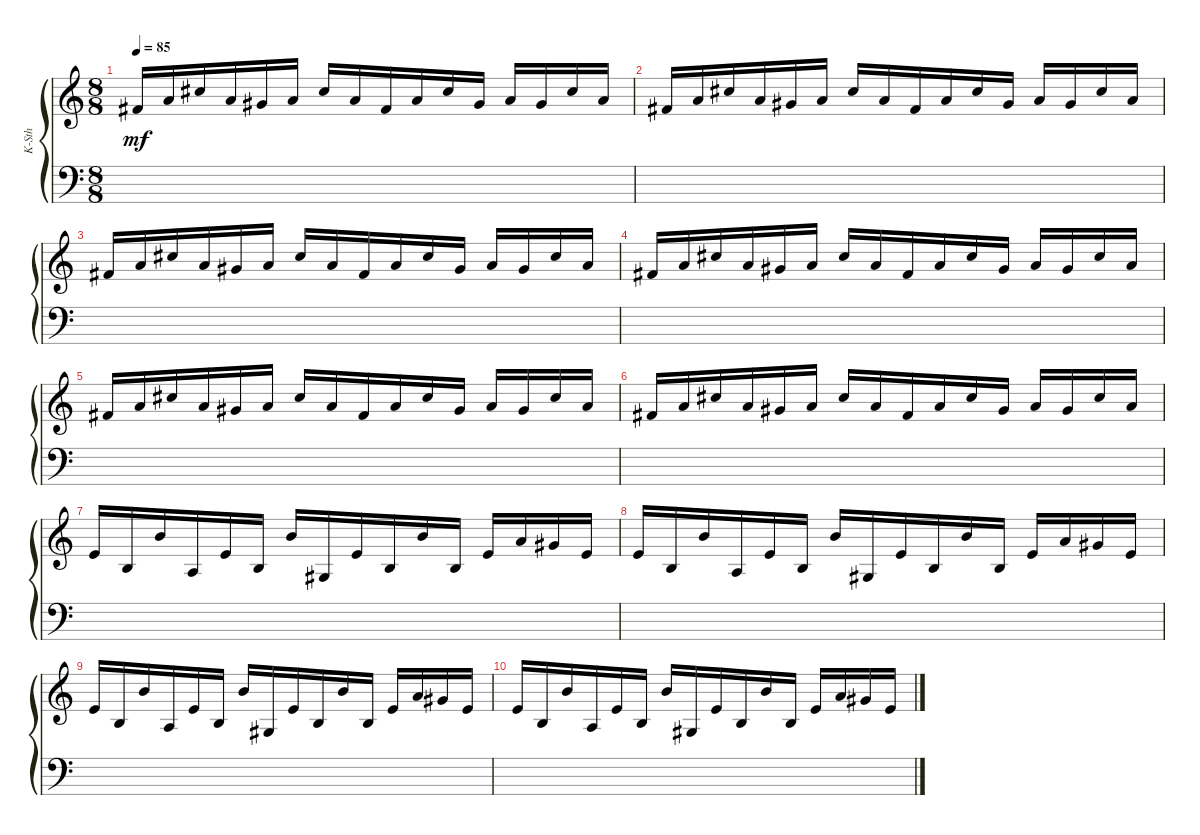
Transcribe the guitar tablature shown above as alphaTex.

\defaultSystemsLayout 4
\bracketExtendMode groupsimilarinstruments
\otherSystemsTrackNameOrientation horizontal
\track ("Synthesizer" "K-Sth") {instrument fx3crystal}
\staff {score}
\tuning (E4 B3 G3 D3 A2 E2)
\ts (8 8)
\tempo 85
\clef g2
\scale
0.472222
\ks c
2.1{acc #}.16{dy mf instrument fx3crystal} 5.1.16 9.1{acc #}.16 5.1.16 4.1{acc #}.16 5.1.16 9.1{acc #}.16 5.1.16 2.1{acc #}.16 5.1.16 9.1{acc #}.16 9.2{acc #}.16 10.2.16 9.2{acc #}.16 9.1{acc #}.16 5.1.16 |
\scale
0.263889 2.1{acc #}.16 5.1.16 9.1{acc #}.16 5.1.16 4.1{acc #}.16 5.1.16 9.1{acc #}.16 5.1.16 2.1{acc #}.16 5.1.16 9.1{acc #}.16 9.2{acc #}.16 10.2.16 9.2{acc #}.16 9.1{acc #}.16 5.1.16 |
\scale
0.263889 2.1{acc #}.16 5.1.16 9.1{acc #}.16 5.1.16 4.1{acc #}.16 5.1.16 9.1{acc #}.16 5.1.16 2.1{acc #}.16 5.1.16 9.1{acc #}.16 9.2{acc #}.16 10.2.16 9.2{acc #}.16 9.1{acc #}.16 5.1.16 |
2.1{acc #}.16 5.1.16 9.1{acc #}.16 5.1.16 4.1{acc #}.16 5.1.16 9.1{acc #}.16 5.1.16 2.1{acc #}.16 5.1.16 9.1{acc #}.16 9.2{acc #}.16 10.2.16 9.2{acc #}.16 9.1{acc #}.16 5.1.16 |
2.1{acc #}.16 5.1.16 9.1{acc #}.16 5.1.16 4.1{acc #}.16 5.1.16 9.1{acc #}.16 5.1.16 2.1{acc #}.16 5.1.16 9.1{acc #}.16 9.2{acc #}.16 10.2.16 9.2{acc #}.16 9.1{acc #}.16 5.1.16 |
2.1{acc #}.16 5.1.16 9.1{acc #}.16 5.1.16 4.1{acc #}.16 5.1.16 9.1{acc #}.16 5.1.16 2.1{acc #}.16 5.1.16 9.1{acc #}.16 9.2{acc #}.16 10.2.16 9.2{acc #}.16 9.1{acc #}.16 5.1.16 |
5.2.16 4.3.16 7.1.16 7.4.16 9.3.16 9.4.16 7.1.16 6.4{acc #}.16 9.3.16 9.4.16 7.1.16 4.3.16 5.2.16 5.1.16 4.1{acc #}.16 5.2.16 |
5.2.16 4.3.16 7.1.16 7.4.16 9.3.16 9.4.16 7.1.16 6.4{acc #}.16 9.3.16 9.4.16 7.1.16 4.3.16 5.2.16 5.1.16 4.1{acc #}.16 5.2.16 |
5.2.16 4.3.16 7.1.16 7.4.16 9.3.16 9.4.16 7.1.16 6.4{acc #}.16 9.3.16 9.4.16 7.1.16 4.3.16 5.2.16 5.1.16 4.1{acc #}.16 5.2.16 |
5.2.16 4.3.16 7.1.16 7.4.16 9.3.16 9.4.16 7.1.16 6.4{acc #}.16 9.3.16 9.4.16 7.1.16 4.3.16 5.2.16 5.1.16 4.1{acc #}.16 0.1.16 |
|
|
|
|
|
\staff {score}
\tuning (E4 B3 G3 D3 A2 E2)
\clef f4
\ottava regular
\simile none
\ks c
|
|
|
|
|
|
|
|
|
|
|
|
|
|
|
